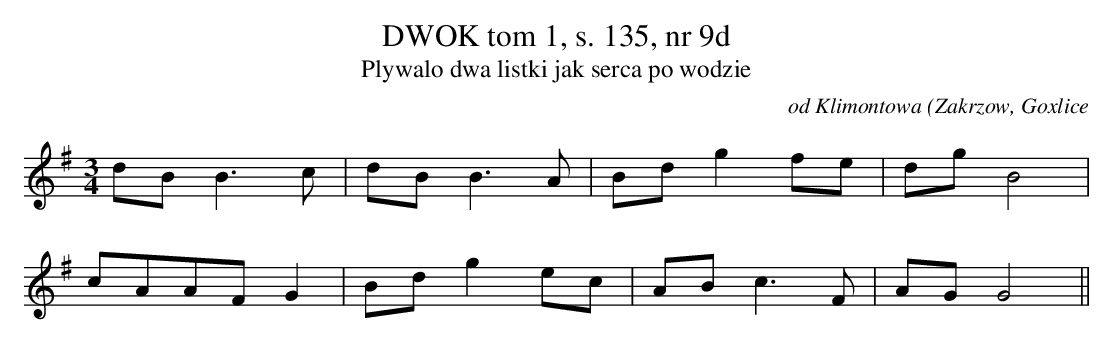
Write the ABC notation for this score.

X:1
T: DWOK tom 1, s. 135, nr 9d
T: Plywalo dwa listki jak serca po wodzie
O: od Klimontowa (Zakrzow, Goxlice
M: 3/4
L: 1/8
K: G
dBB3c | dBB3A | Bdg2fe | dgB4 |
cAAFG2 | Bdg2ec | ABc3F | AGG4||
